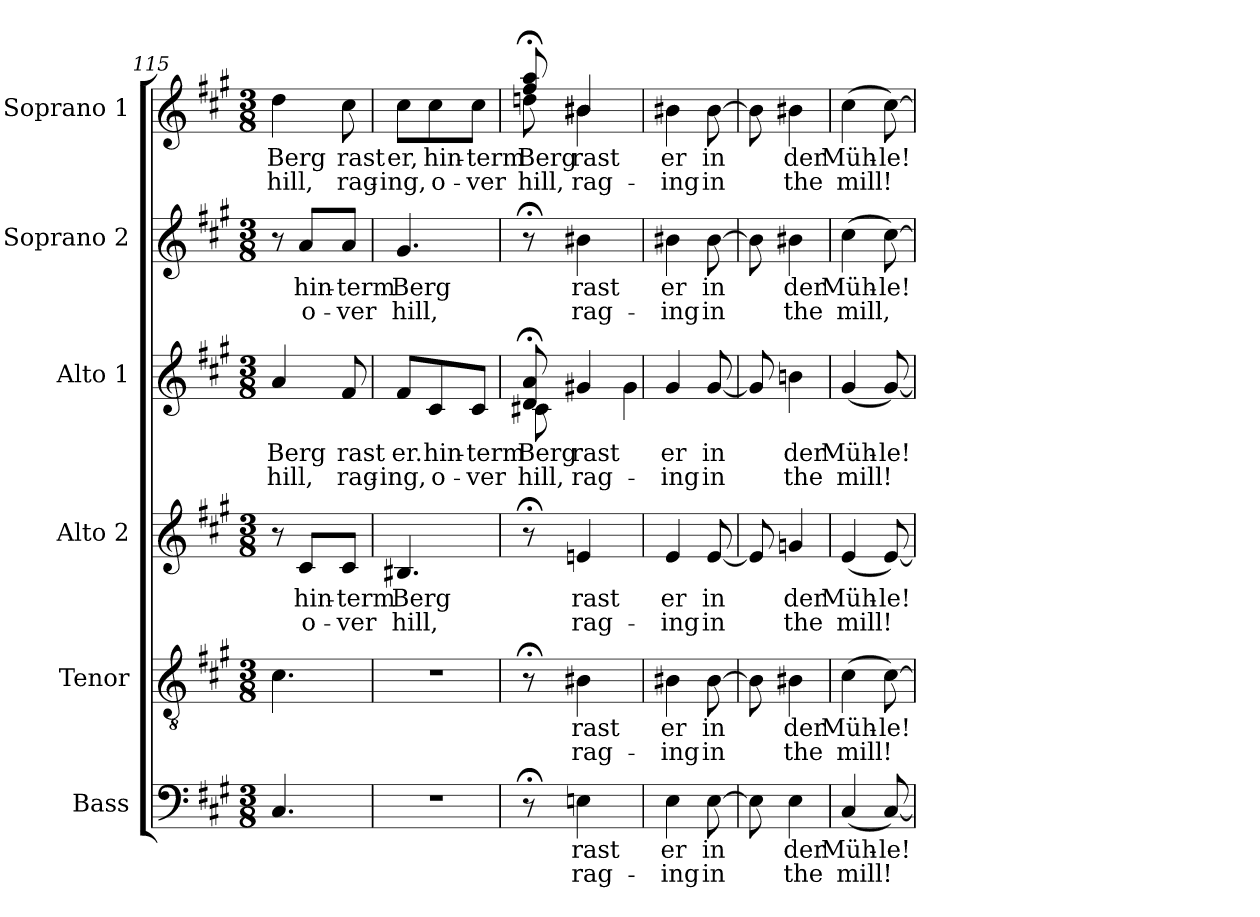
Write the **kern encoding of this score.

**kern	**text	**text	**kern	**text	**text	**kern	**text	**text	**kern	**text	**text	**kern	**text	**text	**kern	**text	**text
*part6	*part6	*part6	*part5	*part5	*part5	*part4	*part4	*part4	*part3	*part3	*part3	*part2	*part2	*part2	*part1	*part1	*part1
*staff6	*staff6	*staff6	*staff5	*staff5	*staff5	*staff4	*staff4	*staff4	*staff3	*staff3	*staff3	*staff2	*staff2	*staff2	*staff1	*staff1	*staff1
*I"Bass	*	*	*I"Tenor	*	*	*I"Alto 2	*	*	*I"Alto 1	*	*	*I"Soprano 2	*	*	*I"Soprano 1	*	*
*I'B	*	*	*I'T	*	*	*I'A 2	*	*	*I'A 1	*	*	*I'S 2	*	*	*I'S 1	*	*
*clefF4	*	*	*clefGv2	*	*	*clefG2	*	*	*clefG2	*	*	*clefG2	*	*	*clefG2	*	*
*k[f#c#g#]	*	*	*k[f#c#g#]	*	*	*k[f#c#g#]	*	*	*k[f#c#g#]	*	*	*k[f#c#g#]	*	*	*k[f#c#g#]	*	*
*f#:	*	*	*f#:	*	*	*f#:	*	*	*f#:	*	*	*f#:	*	*	*f#:	*	*
*M3/8	*	*	*M3/8	*	*	*M3/8	*	*	*M3/8	*	*	*M3/8	*	*	*M3/8	*	*
=115	=115	=115	=115	=115	=115	=115	=115	=115	=115	=115	=115	=115	=115	=115	=115	=115	=115
!	!	!	!	!	!	!	!	!	!	!LO:LY:b	!LO:LY:b	!	!	!	!	!	!
!	!	!	!	!	!	!	!	!	!	!	!	!	!	!	!	!LO:LY:b	!LO:LY:b
4.C#/	.	.	4.c#\	.	.	8r	.	.	4a/	Berg	hill,	8r	.	.	4dd\	Berg	hill,
!	!	!	!	!	!	!	!LO:LY:b	!LO:LY:b	!	!	!	!	!	!	!	!	!
!	!	!	!	!	!	!	!	!	!	!	!	!	!LO:LY:b	!LO:LY:b	!	!	!
.	.	.	.	.	.	8c#/L	hin-	o-	.	.	.	8a/L	hin-	o-	.	.	.
!	!	!	!	!	!	!	!LO:LY:b	!LO:LY:b	!	!	!	!	!	!	!	!	!
!	!	!	!	!	!	!	!	!	!	!LO:LY:b	!LO:LY:b	!	!	!	!	!	!
!	!	!	!	!	!	!	!	!	!	!	!	!	!LO:LY:b	!LO:LY:b	!	!	!
!	!	!	!	!	!	!	!	!	!	!	!	!	!	!	!	!LO:LY:b	!LO:LY:b
.	.	.	.	.	.	8c#/J	-term	-ver	8f#/	rast	rag-	8a/J	-term	-ver	8cc#\	rast	rag-
=116	=116	=116	=116	=116	=116	=116	=116	=116	=116	=116	=116	=116	=116	=116	=116	=116	=116
!	!	!	!	!	!	!	!LO:LY:b	!LO:LY:b	!	!	!	!	!	!	!	!	!
!	!	!	!	!	!	!	!	!	!	!LO:LY:b	!LO:LY:b	!	!	!	!	!	!
!	!	!	!	!	!	!	!	!	!	!	!	!	!LO:LY:b	!LO:LY:b	!	!	!
!	!	!	!	!	!	!	!	!	!	!	!	!	!	!	!	!LO:LY:b	!LO:LY:b
4.r	.	.	4.r	.	.	4.B#X/	Berg	hill,	8f#/L	er.	-ing,	4.g#/	Berg	hill,	8cc#\L	er,	-ing,
!	!	!	!	!	!	!	!	!	!	!LO:LY:b	!LO:LY:b	!	!	!	!	!	!
!	!	!	!	!	!	!	!	!	!	!	!	!	!	!	!	!LO:LY:b	!LO:LY:b
.	.	.	.	.	.	.	.	.	8c#/	hin-	o-	.	.	.	8cc#\	hin-	o-
!	!	!	!	!	!	!	!	!	!	!LO:LY:b	!LO:LY:b	!	!	!	!	!	!
!	!	!	!	!	!	!	!	!	!	!	!	!	!	!	!	!LO:LY:b	!LO:LY:b
.	.	.	.	.	.	.	.	.	8c#/J	-term	-ver	.	.	.	8cc#\J	-term	-ver
=117	=117	=117	=117	=117	=117	=117	=117	=117	=117	=117	=117	=117	=117	=117	=117	=117	=117
!	!	!	!	!	!	!	!	!	!	!LO:LY:b	!LO:LY:b	!	!	!	!	!	!
*	*	*	*	*	*	*	*	*	*^	*	*	*	*	*	*	*	*
!	!	!	!	!	!	!	!	!	!	!	!	!	!	!	!	!	!LO:LY:b	!LO:LY:b
*	*	*	*	*	*	*	*	*	*	*	*	*	*	*	*	*^	*	*
8r;<	.	.	8r;<	.	.	8r;<	.	.	8d/;<Z 8a/;<Z	8c#X\	Berg	hill,	8r;<	.	.	8ff#/;<Z 8aa/;<Z	8ddn\	Berg	hill,
!	!LO:LY:b	!LO:LY:b	!	!	!	!	!	!	!	!	!	!	!	!	!	!	!	!	!
!	!	!	!	!LO:LY:b	!LO:LY:b	!	!	!	!	!	!	!	!	!	!	!	!	!	!
!	!	!	!	!	!	!	!LO:LY:b	!LO:LY:b	!	!	!	!	!	!	!	!	!	!	!
!	!	!	!	!	!	!	!	!	!	!	!LO:LY:b	!LO:LY:b	!	!	!	!	!	!	!
!	!	!	!	!	!	!	!	!	!	!	!	!	!	!LO:LY:b	!LO:LY:b	!	!	!	!
!	!	!	!	!	!	!	!	!	!	!	!	!	!	!	!	!	!	!LO:LY:b	!LO:LY:b
4En\	rast	rag-	4B#X\	rast	rag-	4en/	rast	rag-	4g#X/	4g#\	rast	rag-	4b#X\	rast	rag-	4b#X/	4b#\	rast	rag-
*	*	*	*	*	*	*	*	*	*v	*v	*	*	*	*	*	*v	*v	*	*
=118	=118	=118	=118	=118	=118	=118	=118	=118	=118	=118	=118	=118	=118	=118	=118	=118	=118
*	*	*	*	*	*	*	*	*	*^	*	*	*	*	*	*^	*	*
!	!LO:LY:b	!LO:LY:b	!	!	!	!	!	!	!	!	!	!	!	!	!	!	!	!	!
*	*	*	*	*	*	*	*	*	*v	*v	*	*	*	*	*	*v	*v	*	*
*	*	*	*	*	*	*	*	*	*^	*	*	*	*	*	*^	*	*
!	!	!	!	!LO:LY:b	!LO:LY:b	!	!	!	!	!	!	!	!	!	!	!	!	!	!
*	*	*	*	*	*	*	*	*	*v	*v	*	*	*	*	*	*v	*v	*	*
*	*	*	*	*	*	*	*	*	*^	*	*	*	*	*	*^	*	*
!	!	!	!	!	!	!	!LO:LY:b	!LO:LY:b	!	!	!	!	!	!	!	!	!	!	!
*	*	*	*	*	*	*	*	*	*v	*v	*	*	*	*	*	*v	*v	*	*
*	*	*	*	*	*	*	*	*	*^	*	*	*	*	*	*^	*	*
!	!	!	!	!	!	!	!	!	!	!	!LO:LY:b	!LO:LY:b	!	!	!	!	!	!	!
*	*	*	*	*	*	*	*	*	*v	*v	*	*	*	*	*	*v	*v	*	*
*	*	*	*	*	*	*	*	*	*^	*	*	*	*	*	*^	*	*
!	!	!	!	!	!	!	!	!	!	!	!	!	!	!LO:LY:b	!LO:LY:b	!	!	!	!
*	*	*	*	*	*	*	*	*	*v	*v	*	*	*	*	*	*v	*v	*	*
*	*	*	*	*	*	*	*	*	*^	*	*	*	*	*	*^	*	*
!	!	!	!	!	!	!	!	!	!	!	!	!	!	!	!	!	!	!LO:LY:b	!LO:LY:b
*	*	*	*	*	*	*	*	*	*v	*v	*	*	*	*	*	*v	*v	*	*
4E\	er	-ing	4B#X\	er	-ing	4e/	er	-ing	4g#/	er	-ing	4b#X\	er	-ing	4b#X\	er	-ing
!	!LO:LY:b	!LO:LY:b	!	!	!	!	!	!	!	!	!	!	!	!	!	!	!
!	!	!	!	!LO:LY:b	!LO:LY:b	!	!	!	!	!	!	!	!	!	!	!	!
!	!	!	!	!	!	!	!LO:LY:b	!LO:LY:b	!	!	!	!	!	!	!	!	!
!	!	!	!	!	!	!	!	!	!	!LO:LY:b	!LO:LY:b	!	!	!	!	!	!
!	!	!	!	!	!	!	!	!	!	!	!	!	!LO:LY:b	!LO:LY:b	!	!	!
!	!	!	!	!	!	!	!	!	!	!	!	!	!	!	!	!LO:LY:b	!LO:LY:b
[8E\	in	in	[8B#\	in	in	[8e/	in	in	[8g#/	in	in	[8b#\	in	in	[8b#\	in	in
=119	=119	=119	=119	=119	=119	=119	=119	=119	=119	=119	=119	=119	=119	=119	=119	=119	=119
8E\]	.	.	8B#\]	.	.	8e/]	.	.	8g#/]	.	.	8b#\]	.	.	8b#\]	.	.
!	!LO:LY:b	!LO:LY:b	!	!	!	!	!	!	!	!	!	!	!	!	!	!	!
!	!	!	!	!LO:LY:b	!LO:LY:b	!	!	!	!	!	!	!	!	!	!	!	!
!	!	!	!	!	!	!	!LO:LY:b	!LO:LY:b	!	!	!	!	!	!	!	!	!
!	!	!	!	!	!	!	!	!	!	!LO:LY:b	!LO:LY:b	!	!	!	!	!	!
!	!	!	!	!	!	!	!	!	!	!	!	!	!LO:LY:b	!LO:LY:b	!	!	!
!	!	!	!	!	!	!	!	!	!	!	!	!	!	!	!	!LO:LY:b	!LO:LY:b
4E\	der	the	4B#X\	der	the	4gn/	der	the	4bn\	der	the	4b#X\	der	the	4b#X\	der	the
!!LO:PB:g=z
=120	=120	=120	=120	=120	=120	=120	=120	=120	=120	=120	=120	=120	=120	=120	=120	=120	=120
!	!LO:LY:b	!LO:LY:b	!	!	!	!	!	!	!	!	!	!	!	!	!	!	!
!	!	!	!	!LO:LY:b	!LO:LY:b	!	!	!	!	!	!	!	!	!	!	!	!
!	!	!	!	!	!	!	!LO:LY:b	!LO:LY:b	!	!	!	!	!	!	!	!	!
!	!	!	!	!	!	!	!	!	!	!LO:LY:b	!LO:LY:b	!	!	!	!	!	!
!	!	!	!	!	!	!	!	!	!	!	!	!	!LO:LY:b	!LO:LY:b	!	!	!
!	!	!	!	!	!	!	!	!	!	!	!	!	!	!	!	!LO:LY:b	!LO:LY:b
(<4C#/	Müh-	mill!	(>4c#\	Müh-	mill!	(<4e/	Müh-	mill!	(<4g#/	Müh-	mill!	(>4cc#\	Müh-	mill,	(4cc#\	Müh-	mill!
!	!LO:LY:b	!	!	!	!	!	!	!	!	!	!	!	!	!	!	!	!
!	!	!	!	!LO:LY:b	!	!	!	!	!	!	!	!	!	!	!	!	!
!	!	!	!	!	!	!	!LO:LY:b	!	!	!	!	!	!	!	!	!	!
!	!	!	!	!	!	!	!	!	!	!LO:LY:b	!	!	!	!	!	!	!
!	!	!	!	!	!	!	!	!	!	!	!	!	!LO:LY:b	!	!	!	!
!	!	!	!	!	!	!	!	!	!	!	!	!	!	!	!	!LO:LY:b	!
[8C#/)	-le!	.	[8c#\)	-le!	.	[8e/)	-le!	.	[8g#/)	-le!	.	[8cc#\)	-le!	.	[8cc#\)	-le!	.
=	=	=	=	=	=	=	=	=	=	=	=	=	=	=	=	=	=
*-	*-	*-	*-	*-	*-	*-	*-	*-	*-	*-	*-	*-	*-	*-	*-	*-	*-
